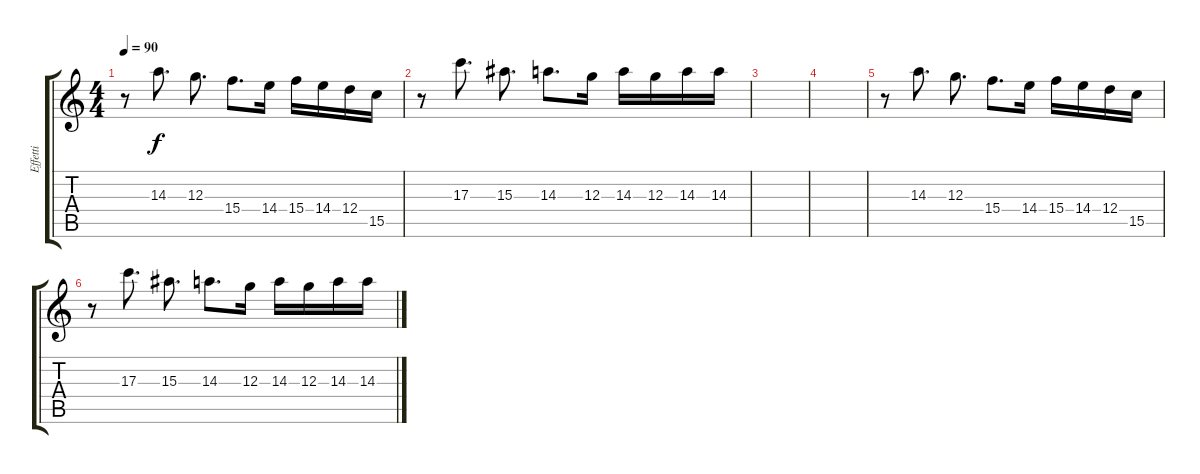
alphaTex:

\track ("Effetti" "Effetti") {instrument overdrivenguitar}
\staff {score tabs}
\tuning (E4 B3 G3 D3 A2 D2) {hide}
\ts (4 4)
\tempo 90
\clef g2
\ks c
r.8{dy f} 14.3.8{d} 12.3.8{d} 15.4.8{d} 14.4.16 15.4.16 14.4.16 12.4.16 15.5.16 |
r.8 17.3.8{d} 15.3.8{d} 14.3.8{d} 12.3.16 14.3.16 12.3.16 14.3.16 14.3.16 |
|
|
r.8 14.3.8{d} 12.3.8{d} 15.4.8{d} 14.4.16 15.4.16 14.4.16 12.4.16 15.5.16 |
r.8 17.3.8{d} 15.3.8{d} 14.3.8{d} 12.3.16 14.3.16 12.3.16 14.3.16 14.3.16
